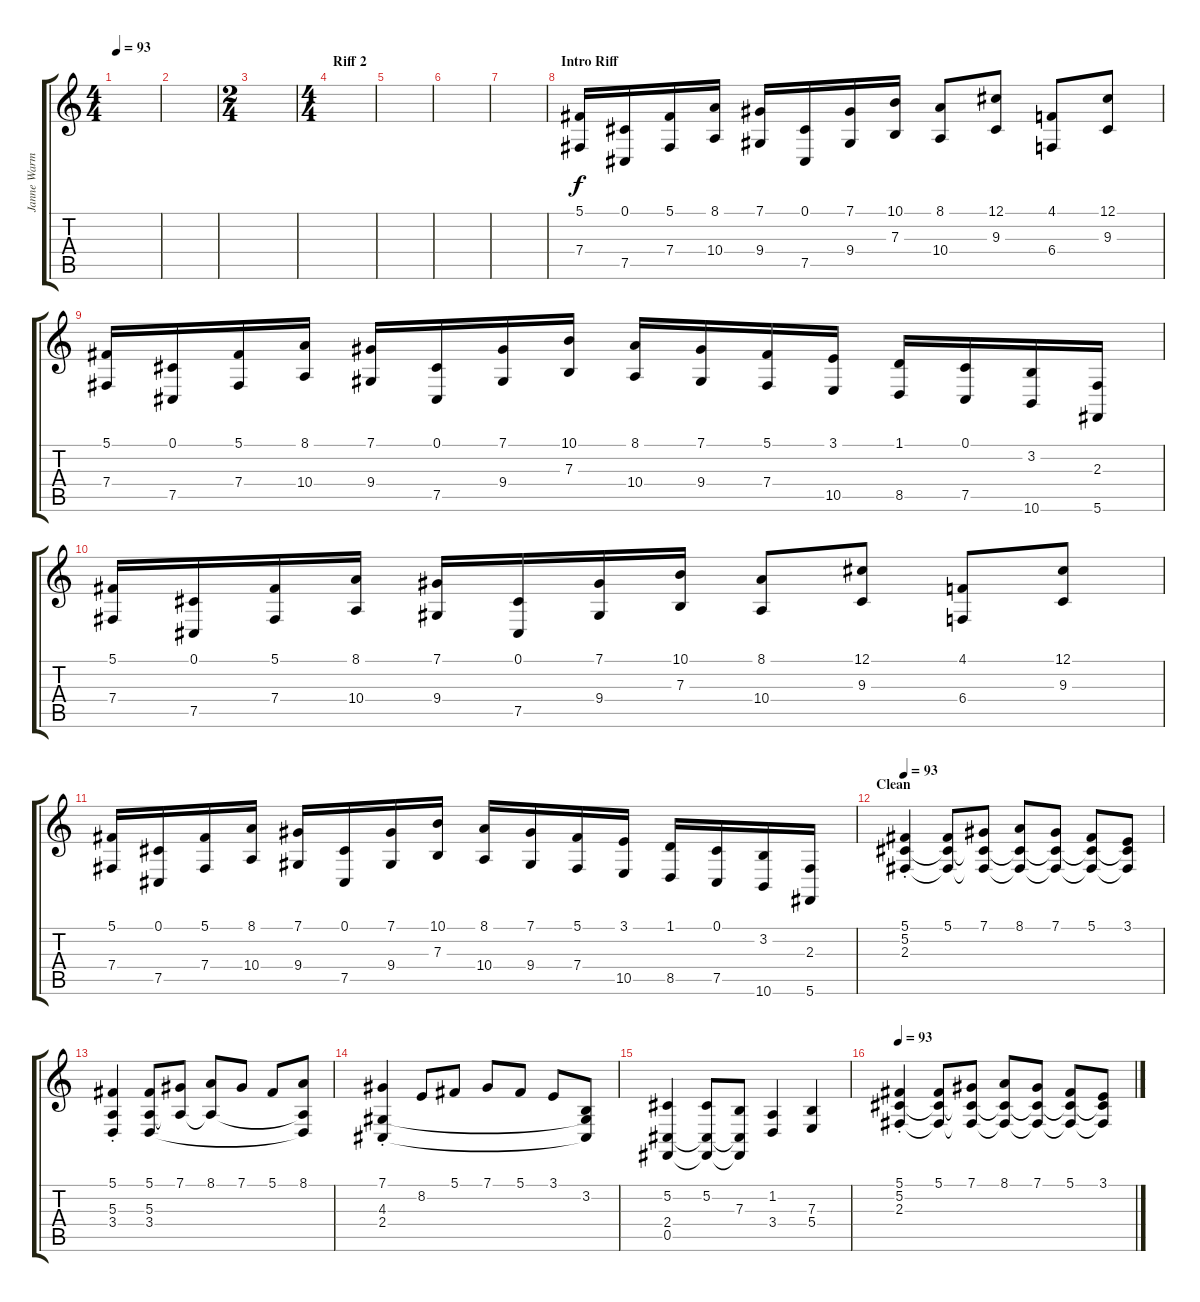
\track ("Janne Warman" "Janne Warm") {instrument harpsichord}
\staff {score tabs}
\tuning (Db4 Ab3 E3 B2 Gb2 Db2) {hide}
\ts (4 4)
\tempo 93
\clef g2
\ks c
|
|
\ts (2 4)
|
\ts (4 4)
\section ("" "Riff 2")
|
|
|
|
\section ("" "Intro Riff")
(5.1 7.4).16{instrument harpsichord} (0.1 7.5).16 (5.1 7.4).16 (8.1 10.4).16 (7.1 9.4).16 (0.1 7.5).16 (7.1 9.4).16 (10.1 7.3).16 (8.1 10.4).8 (12.1 9.3).8 (4.1 6.4).8 (12.1 9.3).8 |
(5.1 7.4).16 (0.1 7.5).16 (5.1 7.4).16 (8.1 10.4).16 (7.1 9.4).16 (0.1 7.5).16 (7.1 9.4).16 (10.1 7.3).16 (8.1 10.4).16 (7.1 9.4).16 (5.1 7.4).16 (3.1 10.5).16 (1.1 8.5).16 (0.1 7.5).16 (3.2 10.6).16 (2.3 5.6).16 |
(5.1 7.4).16 (0.1 7.5).16 (5.1 7.4).16 (8.1 10.4).16 (7.1 9.4).16 (0.1 7.5).16 (7.1 9.4).16 (10.1 7.3).16 (8.1 10.4).8 (12.1 9.3).8 (4.1 6.4).8 (12.1 9.3).8 |
(5.1 7.4).16 (0.1 7.5).16 (5.1 7.4).16 (8.1 10.4).16 (7.1 9.4).16 (0.1 7.5).16 (7.1 9.4).16 (10.1 7.3).16 (8.1 10.4).16 (7.1 9.4).16 (5.1 7.4).16 (3.1 10.5).16 (1.1 8.5).16 (0.1 7.5).16 (3.2 10.6).16 (2.3 5.6).16 |
\section ("" "Clean")
\tempo 93
(5.1{st} 5.2 2.3).4{volume 10 instrument choiraahs} (5.1 5.2{t} 2.3{t}).8 (7.1 5.2{t} 2.3{t}).8 (8.1 5.2{t} 2.3{t}).8 (7.1 5.2{t} 2.3{t}).8 (5.1 5.2{t} 2.3{t}).8 (3.1 5.2{t} 2.3{t}).8 |
(5.1 5.3{st} 3.4{st}).4 (5.1 5.3 3.4).8 (7.1 5.3{t}).8 (8.1 5.3{t}).8 7.1.8 5.1.8 (8.1 5.3{t} 3.4{t}).8 |
(7.1{st} 4.3 2.4).4 8.2.8 5.1.8 7.1.8 5.1.8 3.1.8 (3.2 4.3{t} 2.4{t}).8 |
(5.2 2.4 0.5).4 (5.2 2.4{t} 0.5{t}).8 (7.3 2.4{t} 0.5{t}).8 (1.2 3.4).4 (7.3 5.4).4 |
\tempo 93
(5.1{st} 5.2 2.3).4{volume 10 instrument choiraahs} (5.1 5.2{t} 2.3{t}).8 (7.1 5.2{t} 2.3{t}).8 (8.1 5.2{t} 2.3{t}).8 (7.1 5.2{t} 2.3{t}).8 (5.1 5.2{t} 2.3{t}).8 (3.1 5.2{t} 2.3{t}).8
